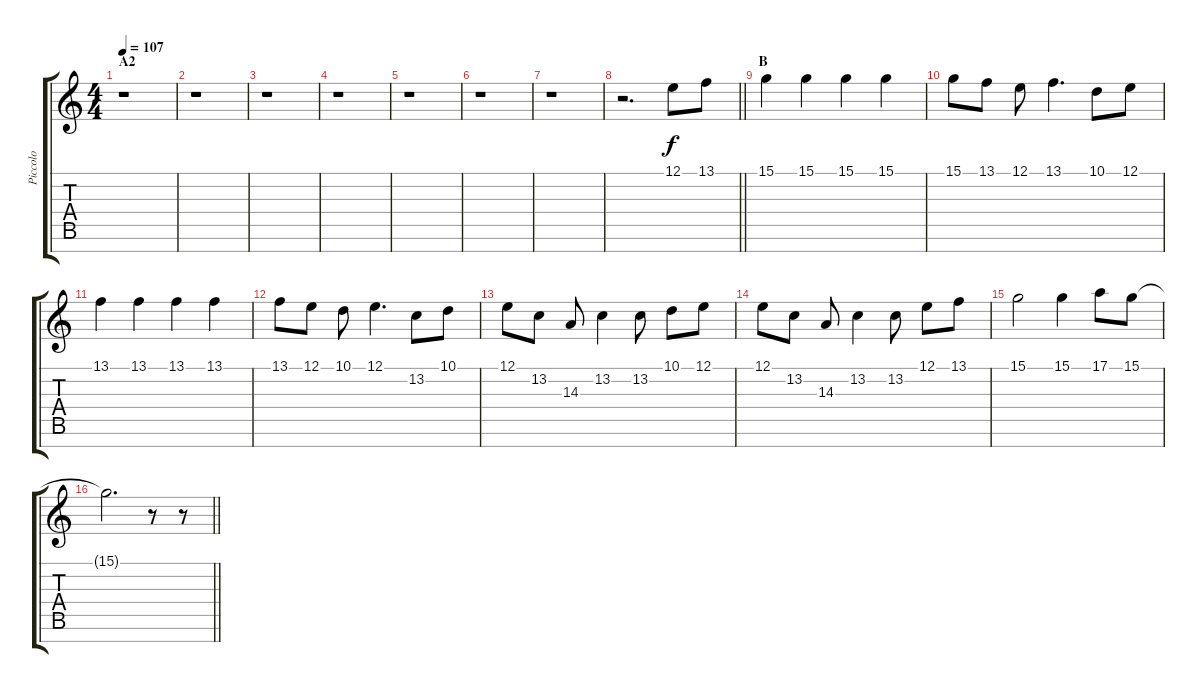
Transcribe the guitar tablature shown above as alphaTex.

\track ("Piccolo" "Piccolo") {instrument piccolo}
\staff {score tabs}
\tuning (E4 B3 G3 D3 A2 E2 B1) {hide}
\ts (4 4)
\section ("" "A2")
\tempo 107
\clef g2
\ks c
r.1{dy f} |
r.1 |
r.1 |
r.1 |
r.1 |
r.1 |
r.1 |
\barLineRight lightlight
r.2{d} 12.1.8 13.1.8 |
\section ("" "B")
15.1.4 15.1.4 15.1.4 15.1.4 |
15.1.8 13.1.8 12.1.8 13.1.4{d} 10.1.8 12.1.8 |
13.1.4 13.1.4 13.1.4 13.1.4 |
13.1.8 12.1.8 10.1.8 12.1.4{d} 13.2.8 10.1.8 |
12.1.8 13.2.8 14.3.8 13.2.4 13.2.8 10.1.8 12.1.8 |
12.1.8 13.2.8 14.3.8 13.2.4 13.2.8 12.1.8 13.1.8 |
15.1.2 15.1.4 17.1.8 15.1.8 |
\barLineRight lightlight
15.1{t}.2{d} r.8 r.8
